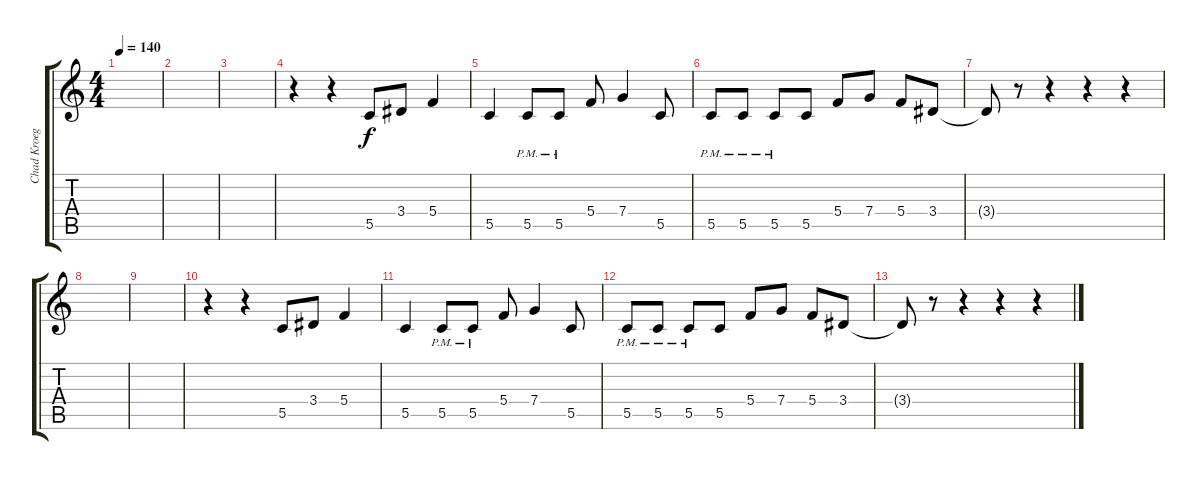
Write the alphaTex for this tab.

\track ("Chad Kroeger" "Chad Kroeg") {instrument overdrivenguitar}
\staff {score tabs}
\tuning (D4 A3 F3 C3 G2 C2) {hide}
\ts (4 4)
\tempo 140
\clef g2
\ks c
|
|
|
r.4 r.4 5.5.8 3.4.8 5.4.4 |
5.5.4 5.5{pm}.8 5.5{pm}.8 5.4.8 7.4.4 5.5.8 |
5.5{pm}.8 5.5{pm}.8 5.5{pm}.8 5.5.8 5.4.8 7.4.8 5.4.8 3.4.8 |
3.4{t}.8 r.8 r.4 r.4 r.4 |
|
|
r.4 r.4 5.5.8 3.4.8 5.4.4 |
5.5.4 5.5{pm}.8 5.5{pm}.8 5.4.8 7.4.4 5.5.8 |
5.5{pm}.8 5.5{pm}.8 5.5{pm}.8 5.5.8 5.4.8 7.4.8 5.4.8 3.4.8 |
3.4{t}.8 r.8 r.4 r.4 r.4
